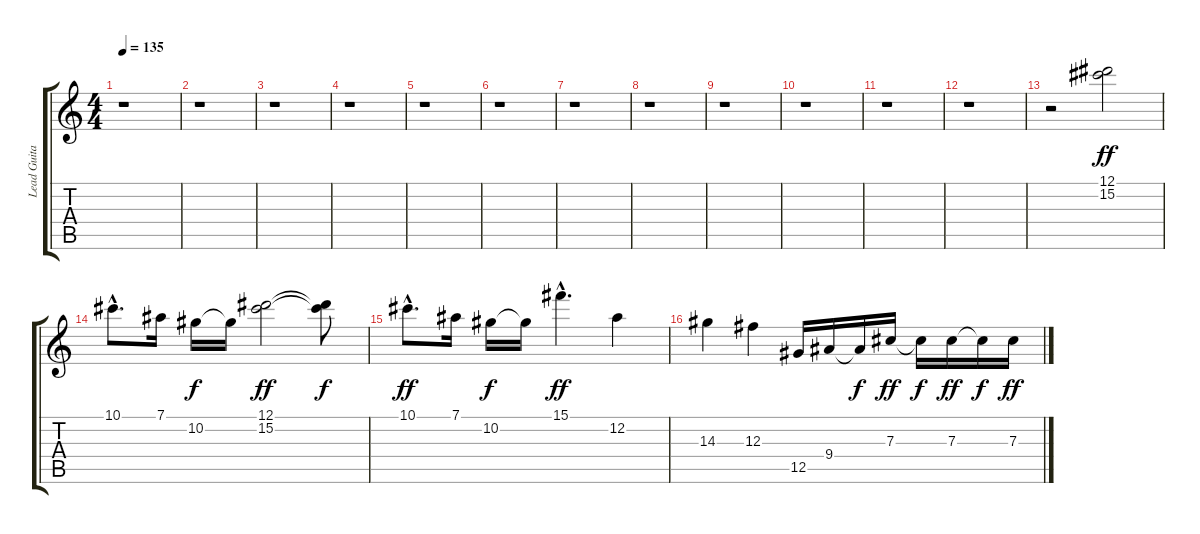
\track ("Lead Guitar" "Lead Guita") {instrument acousticguitarsteel}
\staff {score tabs}
\tuning (Eb4 Bb3 Gb3 Db3 Ab2 Eb2) {hide}
\ts (4 4)
\tempo 135
\clef g2
\ks c
r.1{dy ff} |
r.1 |
r.1 |
r.1 |
r.1 |
r.1 |
r.1 |
r.1 |
r.1 |
r.1 |
r.1 |
r.1 |
r.2 (12.1 15.2).2 |
10.1{hac}.8{d} 7.1.16 10.2.16{dy f} 10.2{t}.16 (12.1 15.2).2{dy ff} (12.1{t} 15.2{t}).8{dy f} |
10.1{hac}.8{d dy ff} 7.1.16 10.2.16{dy f} 10.2{t}.16 15.1{hac}.4{d dy ff} 12.2.4 |
14.3.4 12.3.4 12.5.16 9.4.16 9.4{t}.16{dy f} 7.3.16{dy ff} 7.3{t}.16{dy f} 7.3.16{dy ff} 7.3{t}.16{dy f} 7.3.16{dy ff}
